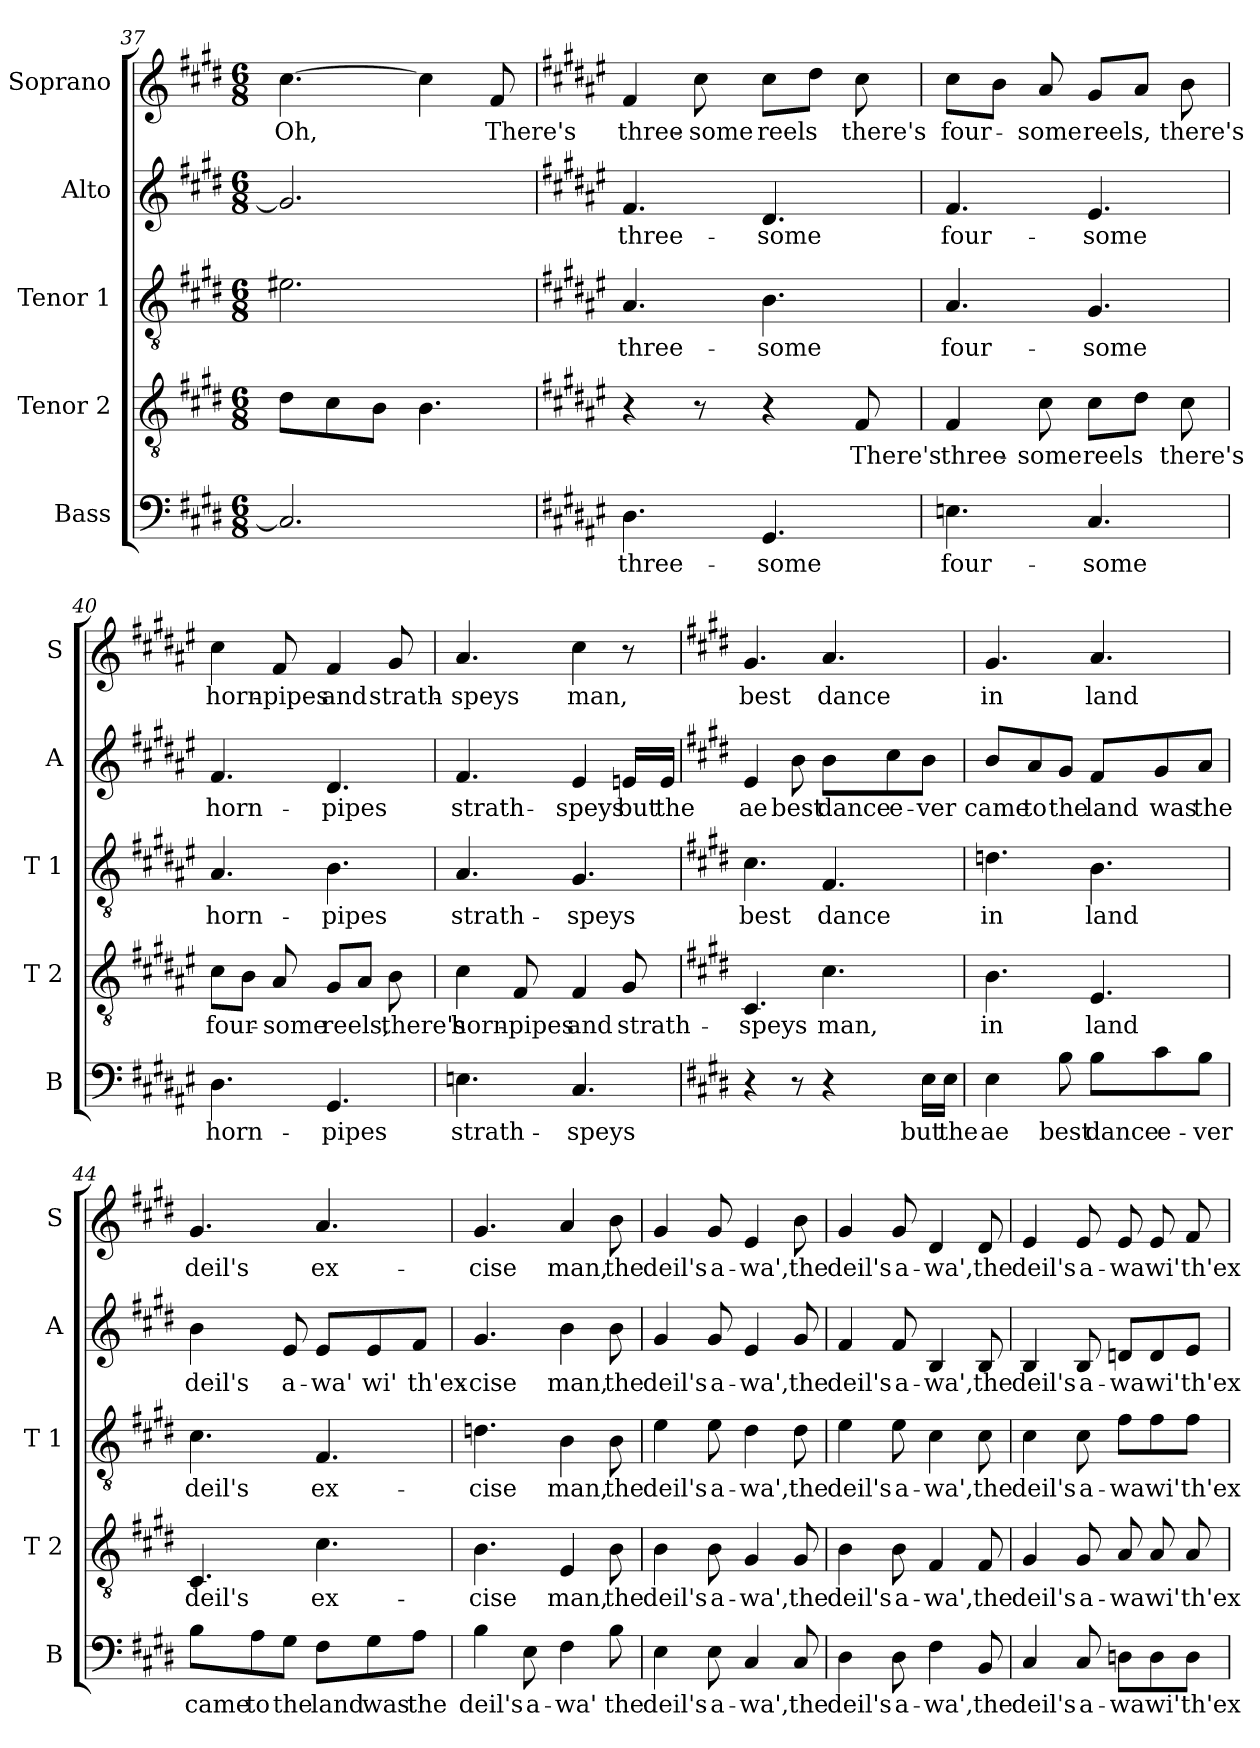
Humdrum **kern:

**kern	**text	**kern	**text	**kern	**text	**kern	**text	**kern	**text
*part5	*part5	*part4	*part4	*part3	*part3	*part2	*part2	*part1	*part1
*staff5	*staff5	*staff4	*staff4	*staff3	*staff3	*staff2	*staff2	*staff1	*staff1
*I"Bass	*	*I"Tenor 2	*	*I"Tenor 1	*	*I"Alto	*	*I"Soprano	*
*I'B	*	*I'T 2	*	*I'T 1	*	*I'A	*	*I'S	*
*clefF4	*	*clefGv2	*	*clefGv2	*	*clefG2	*	*clefG2	*
*k[f#c#g#d#]	*	*k[f#c#g#d#]	*	*k[f#c#g#d#]	*	*k[f#c#g#d#]	*	*k[f#c#g#d#]	*
*E:	*	*E:	*	*E:	*	*E:	*	*E:	*
*M6/8	*	*M6/8	*	*M6/8	*	*M6/8	*	*M6/8	*
=37	=37	=37	=37	=37	=37	=37	=37	=37	=37
!	!	!	!	!	!	!	!	!	!LO:LY:b
2.C#/]	.	8d#\L	.	2.e#X\	.	2.g#/]	.	[4.cc#\	Oh,
.	.	8c#\	.	.	.	.	.	.	.
.	.	8B\J	.	.	.	.	.	.	.
.	.	4.B\	.	.	.	.	.	4cc#\]	.
!	!	!	!	!	!	!	!	!	!LO:LY:b
.	.	.	.	.	.	.	.	8f#/	There's
=38	=38	=38	=38	=38	=38	=38	=38	=38	=38
*k[f#c#g#d#a#e#]	*	*k[f#c#g#d#a#e#]	*	*k[f#c#g#d#a#e#]	*	*k[f#c#g#d#a#e#]	*	*k[f#c#g#d#a#e#]	*
*F#:	*	*F#:	*	*F#:	*	*F#:	*	*F#:	*
!	!LO:LY:b	!	!	!	!LO:LY:b	!	!LO:LY:b	!	!LO:LY:b
4.D#\	three-	4r	.	4.A#/	three-	4.f#/	three-	4f#/	three-
!	!	!	!	!	!	!	!	!	!LO:LY:b
.	.	8r	.	.	.	.	.	8cc#\	-some
!	!LO:LY:b	!	!	!	!LO:LY:b	!	!LO:LY:b	!	!LO:LY:b
4.GG#/	-some	4r	.	4.B\	-some	4.d#/	-some	8cc#\L	reels
.	.	.	.	.	.	.	.	8dd#\J	.
!	!	!	!LO:LY:b	!	!	!	!	!	!LO:LY:b
.	.	8F#/	There's	.	.	.	.	8cc#\	there's
=39	=39	=39	=39	=39	=39	=39	=39	=39	=39
!	!LO:LY:b	!	!LO:LY:b	!	!LO:LY:b	!	!LO:LY:b	!	!LO:LY:b
4.En\	four-	4F#/	three-	4.A#/	four-	4.f#/	four-	8cc#\L	four-
.	.	.	.	.	.	.	.	8b\J	.
!	!	!	!LO:LY:b	!	!	!	!	!	!LO:LY:b
.	.	8c#\	-some	.	.	.	.	8a#/	-some
!	!LO:LY:b	!	!LO:LY:b	!	!LO:LY:b	!	!LO:LY:b	!	!LO:LY:b
4.C#/	-some	8c#\L	reels	4.G#/	-some	4.e#/	-some	8g#/L	reels,
.	.	8d#\J	.	.	.	.	.	8a#/J	.
!	!	!	!LO:LY:b	!	!	!	!	!	!LO:LY:b
.	.	8c#\	there's	.	.	.	.	8b\	there's
!!LO:LB:g=z
=40	=40	=40	=40	=40	=40	=40	=40	=40	=40
!	!LO:LY:b	!	!LO:LY:b	!	!LO:LY:b	!	!LO:LY:b	!	!LO:LY:b
4.D#\	horn-	8c#\L	four-	4.A#/	horn-	4.f#/	horn-	4cc#\	horn-
.	.	8B\J	.	.	.	.	.	.	.
!	!	!	!LO:LY:b	!	!	!	!	!	!LO:LY:b
.	.	8A#/	-some	.	.	.	.	8f#/	-pipes
!	!LO:LY:b	!	!LO:LY:b	!	!LO:LY:b	!	!LO:LY:b	!	!LO:LY:b
4.GG#/	-pipes	8G#/L	reels,	4.B\	-pipes	4.d#/	-pipes	4f#/	and
.	.	8A#/J	.	.	.	.	.	.	.
!	!	!	!LO:LY:b	!	!	!	!	!	!LO:LY:b
.	.	8B\	there's	.	.	.	.	8g#/	strath-
=41	=41	=41	=41	=41	=41	=41	=41	=41	=41
!	!LO:LY:b	!	!LO:LY:b	!	!LO:LY:b	!	!LO:LY:b	!	!LO:LY:b
4.En\	strath-	4c#\	horn-	4.A#/	strath-	4.f#/	strath-	4.a#/	-speys
!	!	!	!LO:LY:b	!	!	!	!	!	!
.	.	8F#/	-pipes	.	.	.	.	.	.
!	!LO:LY:b	!	!LO:LY:b	!	!LO:LY:b	!	!LO:LY:b	!	!LO:LY:b
4.C#/	-speys	4F#/	and	4.G#/	-speys	4e#/	-speys	4cc#\	man,
!	!	!	!LO:LY:b	!	!	!	!LO:LY:b	!	!
.	.	8G#/	strath-	.	.	16en/LL	but	8r	.
!	!	!	!	!	!	!	!LO:LY:b	!	!
.	.	.	.	.	.	16e/JJ	the	.	.
=42	=42	=42	=42	=42	=42	=42	=42	=42	=42
*k[f#c#g#d#]	*	*k[f#c#g#d#]	*	*k[f#c#g#d#]	*	*k[f#c#g#d#]	*	*k[f#c#g#d#]	*
*E:	*	*E:	*	*E:	*	*E:	*	*E:	*
!	!	!	!LO:LY:b	!	!LO:LY:b	!	!LO:LY:b	!	!LO:LY:b
4r	.	4.C#/	-speys	4.c#\	best	4e/	ae	4.g#/	best
!	!	!	!	!	!	!	!LO:LY:b	!	!
8r	.	.	.	.	.	8b\	best	.	.
!	!	!	!LO:LY:b	!	!LO:LY:b	!	!LO:LY:b	!	!LO:LY:b
4r	.	4.c#\	man,	4.F#/	dance	8b\L	dance	4.a/	dance
!	!	!	!	!	!	!	!LO:LY:b	!	!
.	.	.	.	.	.	8cc#\	e-	.	.
!	!LO:LY:b	!	!	!	!	!	!LO:LY:b	!	!
16E\LL	but	.	.	.	.	8b\J	-ver	.	.
!	!LO:LY:b	!	!	!	!	!	!	!	!
16E\JJ	the	.	.	.	.	.	.	.	.
!!LO:PB:g=z
=43	=43	=43	=43	=43	=43	=43	=43	=43	=43
!	!LO:LY:b	!	!LO:LY:b	!	!LO:LY:b	!	!LO:LY:b	!	!LO:LY:b
4E\	ae	4.B\	in	4.dn\	in	8b/L	came	4.g#/	in
!	!	!	!	!	!	!	!LO:LY:b	!	!
.	.	.	.	.	.	8a/	to	.	.
!	!LO:LY:b	!	!	!	!	!	!LO:LY:b	!	!
8B\	best	.	.	.	.	8g#/J	the	.	.
!	!LO:LY:b	!	!LO:LY:b	!	!LO:LY:b	!	!LO:LY:b	!	!LO:LY:b
8B\L	dance	4.E/	land	4.B\	land	8f#/L	land	4.a/	land
!	!LO:LY:b	!	!	!	!	!	!LO:LY:b	!	!
8c#\	e-	.	.	.	.	8g#/	was	.	.
!	!LO:LY:b	!	!	!	!	!	!LO:LY:b	!	!
8B\J	-ver	.	.	.	.	8a/J	the	.	.
=44	=44	=44	=44	=44	=44	=44	=44	=44	=44
!	!LO:LY:b	!	!LO:LY:b	!	!LO:LY:b	!	!LO:LY:b	!	!LO:LY:b
8B\L	came	4.C#/	deil's	4.c#\	deil's	4b\	deil's	4.g#/	deil's
!	!LO:LY:b	!	!	!	!	!	!	!	!
8A\	to	.	.	.	.	.	.	.	.
!	!LO:LY:b	!	!	!	!	!	!LO:LY:b	!	!
8G#\J	the	.	.	.	.	8e/	a-	.	.
!	!LO:LY:b	!	!LO:LY:b	!	!LO:LY:b	!	!LO:LY:b	!	!LO:LY:b
8F#\L	land	4.c#\	ex-	4.F#/	ex-	8e/L	-wa'	4.a/	ex-
!	!LO:LY:b	!	!	!	!	!	!LO:LY:b	!	!
8G#\	was	.	.	.	.	8e/	wi'	.	.
!	!LO:LY:b	!	!	!	!	!	!LO:LY:b	!	!
8A\J	the	.	.	.	.	8f#/J	th'ex-	.	.
=45	=45	=45	=45	=45	=45	=45	=45	=45	=45
!	!LO:LY:b	!	!LO:LY:b	!	!LO:LY:b	!	!LO:LY:b	!	!LO:LY:b
4B\	deil's	4.B\	-cise	4.dn\	-cise	4.g#/	-cise	4.g#/	-cise
!	!LO:LY:b	!	!	!	!	!	!	!	!
8E\	a-	.	.	.	.	.	.	.	.
!	!LO:LY:b	!	!LO:LY:b	!	!LO:LY:b	!	!LO:LY:b	!	!LO:LY:b
4F#\	-wa'	4E/	man,	4B\	man,	4b\	man,	4a/	man,
!	!LO:LY:b	!	!LO:LY:b	!	!LO:LY:b	!	!LO:LY:b	!	!LO:LY:b
8B\	the	8B\	the	8B\	the	8b\	the	8b\	the
=46	=46	=46	=46	=46	=46	=46	=46	=46	=46
!	!LO:LY:b	!	!LO:LY:b	!	!LO:LY:b	!	!LO:LY:b	!	!LO:LY:b
4E\	deil's	4B\	deil's	4e\	deil's	4g#/	deil's	4g#/	deil's
!	!LO:LY:b	!	!LO:LY:b	!	!LO:LY:b	!	!LO:LY:b	!	!LO:LY:b
8E\	a-	8B\	a-	8e\	a-	8g#/	a-	8g#/	a-
!	!LO:LY:b	!	!LO:LY:b	!	!LO:LY:b	!	!LO:LY:b	!	!LO:LY:b
4C#/	-wa',	4G#/	-wa',	4d#\	-wa',	4e/	-wa',	4e/	-wa',
!	!LO:LY:b	!	!LO:LY:b	!	!LO:LY:b	!	!LO:LY:b	!	!LO:LY:b
8C#/	the	8G#/	the	8d#\	the	8g#/	the	8b\	the
=47	=47	=47	=47	=47	=47	=47	=47	=47	=47
!	!LO:LY:b	!	!LO:LY:b	!	!LO:LY:b	!	!LO:LY:b	!	!LO:LY:b
4D#\	deil's	4B\	deil's	4e\	deil's	4f#/	deil's	4g#/	deil's
!	!LO:LY:b	!	!LO:LY:b	!	!LO:LY:b	!	!LO:LY:b	!	!LO:LY:b
8D#\	a-	8B\	a-	8e\	a-	8f#/	a-	8g#/	a-
!	!LO:LY:b	!	!LO:LY:b	!	!LO:LY:b	!	!LO:LY:b	!	!LO:LY:b
4F#\	-wa',	4F#/	-wa',	4c#\	-wa',	4B/	-wa',	4d#/	-wa',
!	!LO:LY:b	!	!LO:LY:b	!	!LO:LY:b	!	!LO:LY:b	!	!LO:LY:b
8BB/	the	8F#/	the	8c#\	the	8B/	the	8d#/	the
!!LO:LB:g=z
=48	=48	=48	=48	=48	=48	=48	=48	=48	=48
!	!LO:LY:b	!	!LO:LY:b	!	!LO:LY:b	!	!LO:LY:b	!	!LO:LY:b
4C#/	deil's	4G#/	deil's	4c#\	deil's	4B/	deil's	4e/	deil's
!	!LO:LY:b	!	!LO:LY:b	!	!LO:LY:b	!	!LO:LY:b	!	!LO:LY:b
8C#/	a-	8G#/	a-	8c#\	a-	8B/	a-	8e/	a-
!	!LO:LY:b	!	!LO:LY:b	!	!LO:LY:b	!	!LO:LY:b	!	!LO:LY:b
8Dn\L	-wa	8A/	-wa	8f#\L	-wa	8dn/L	-wa	8e/	-wa
!	!LO:LY:b	!	!LO:LY:b	!	!LO:LY:b	!	!LO:LY:b	!	!LO:LY:b
8D\	wi'	8A/	wi'	8f#\	wi'	8d/	wi'	8e/	wi'
!	!LO:LY:b	!	!LO:LY:b	!	!LO:LY:b	!	!LO:LY:b	!	!LO:LY:b
8D\J	th'ex-	8A/	th'ex-	8f#\J	th'ex-	8e/J	th'ex-	8f#/	th'ex-
=	=	=	=	=	=	=	=	=	=
*-	*-	*-	*-	*-	*-	*-	*-	*-	*-
